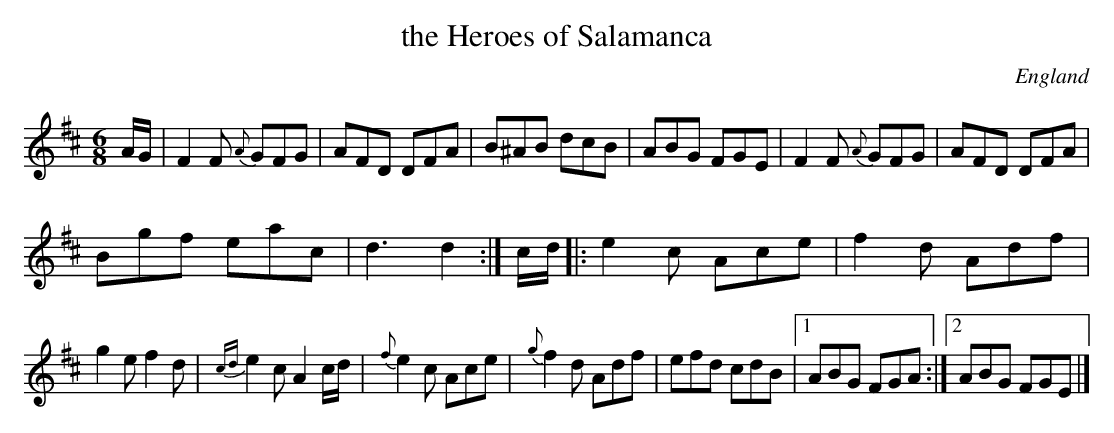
X:1
T:the Heroes of Salamanca
M:6/8
O:England
K:D major
A/G/|\
F2F {A}GFG| AFD DFA| B^AB dcB| ABG FGE|\
F2F {A}GFG| AFD DFA|
Bgf eac| d3 d2:|\
c/d/|:\
e2c Ace| f2d Adf|
g2e f2d| {cd}e2c A2c/d/|\
{f}e2c Ace| {g}f2d Adf| efd cdB|1 ABG FGA :|2 ABG FGE|]
